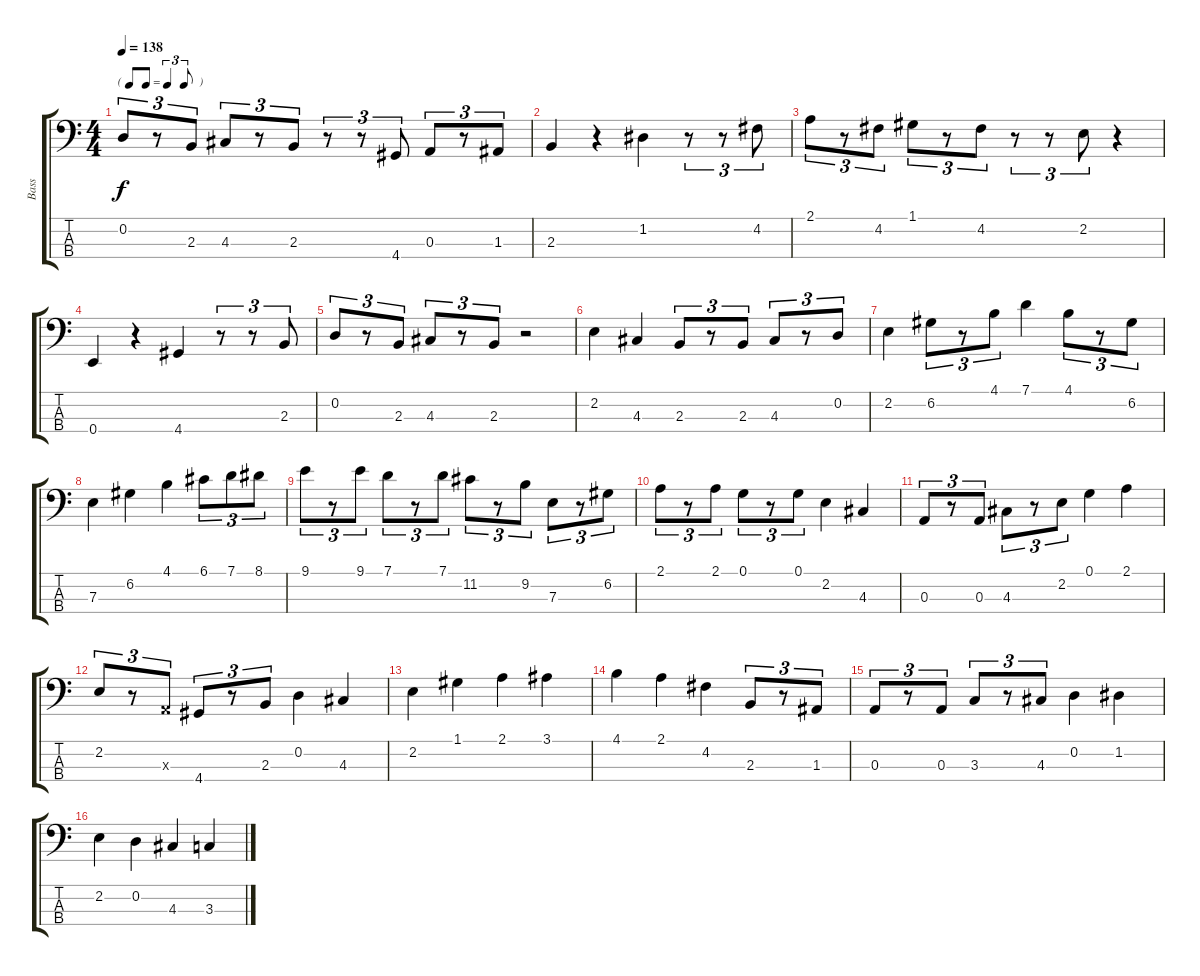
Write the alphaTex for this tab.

\track ("Bass" "Bass") {instrument electricbassfinger}
\staff {score tabs}
\tuning (G2 D2 A1 E1) {hide}
\ts (4 4)
\tf triplet8th
\tempo 138
\clef f4
\ks c
0.2.8{tu (3 2) dy f} r.8{tu (3 2)} 2.3.8{tu (3 2)} 4.3.8{tu (3 2)} r.8{tu (3 2)} 2.3.8{tu (3 2)} r.8{tu (3 2)} r.8{tu (3 2)} 4.4.8{tu (3 2)} 0.3.8{tu (3 2)} r.8{tu (3 2)} 1.3.8{tu (3 2)} |
2.3.4 r.4 1.2.4 r.8{tu (3 2)} r.8{tu (3 2)} 4.2.8{tu (3 2)} |
2.1.8{tu (3 2)} r.8{tu (3 2)} 4.2.8{tu (3 2)} 1.1.8{tu (3 2)} r.8{tu (3 2)} 4.2.8{tu (3 2)} r.8{tu (3 2)} r.8{tu (3 2)} 2.2.8{tu (3 2)} r.4 |
0.4.4 r.4 4.4.4 r.8{tu (3 2)} r.8{tu (3 2)} 2.3.8{tu (3 2)} |
0.2.8{tu (3 2)} r.8{tu (3 2)} 2.3.8{tu (3 2)} 4.3.8{tu (3 2)} r.8{tu (3 2)} 2.3.8{tu (3 2)} r.2 |
2.2.4 4.3.4 2.3.8{tu (3 2)} r.8{tu (3 2)} 2.3.8{tu (3 2)} 4.3.8{tu (3 2)} r.8{tu (3 2)} 0.2.8{tu (3 2)} |
2.2.4 6.2.8{tu (3 2)} r.8{tu (3 2)} 4.1.8{tu (3 2)} 7.1.4 4.1.8{tu (3 2)} r.8{tu (3 2)} 6.2.8{tu (3 2)} |
7.3.4 6.2.4 4.1.4 6.1.8{tu (3 2)} 7.1.8{tu (3 2)} 8.1.8{tu (3 2)} |
9.1.8{tu (3 2)} r.8{tu (3 2)} 9.1.8{tu (3 2)} 7.1.8{tu (3 2)} r.8{tu (3 2)} 7.1.8{tu (3 2)} 11.2.8{tu (3 2)} r.8{tu (3 2)} 9.2.8{tu (3 2)} 7.3.8{tu (3 2)} r.8{tu (3 2)} 6.2.8{tu (3 2)} |
2.1.8{tu (3 2)} r.8{tu (3 2)} 2.1.8{tu (3 2)} 0.1.8{tu (3 2)} r.8{tu (3 2)} 0.1.8{tu (3 2)} 2.2.4 4.3.4 |
0.3.8{tu (3 2)} r.8{tu (3 2)} 0.3.8{tu (3 2)} 4.3.8{tu (3 2)} r.8{tu (3 2)} 2.2.8{tu (3 2)} 0.1.4 2.1.4 |
2.2.8{tu (3 2)} r.8{tu (3 2)} 0.3{x}.8{tu (3 2)} 4.4.8{tu (3 2)} r.8{tu (3 2)} 2.3.8{tu (3 2)} 0.2.4 4.3.4 |
2.2.4 1.1.4 2.1.4 3.1.4 |
4.1.4 2.1.4 4.2.4 2.3.8{tu (3 2)} r.8{tu (3 2)} 1.3.8{tu (3 2)} |
0.3.8{tu (3 2)} r.8{tu (3 2)} 0.3.8{tu (3 2)} 3.3.8{tu (3 2)} r.8{tu (3 2)} 4.3.8{tu (3 2)} 0.2.4 1.2.4 |
2.2.4 0.2.4 4.3.4 3.3.4
